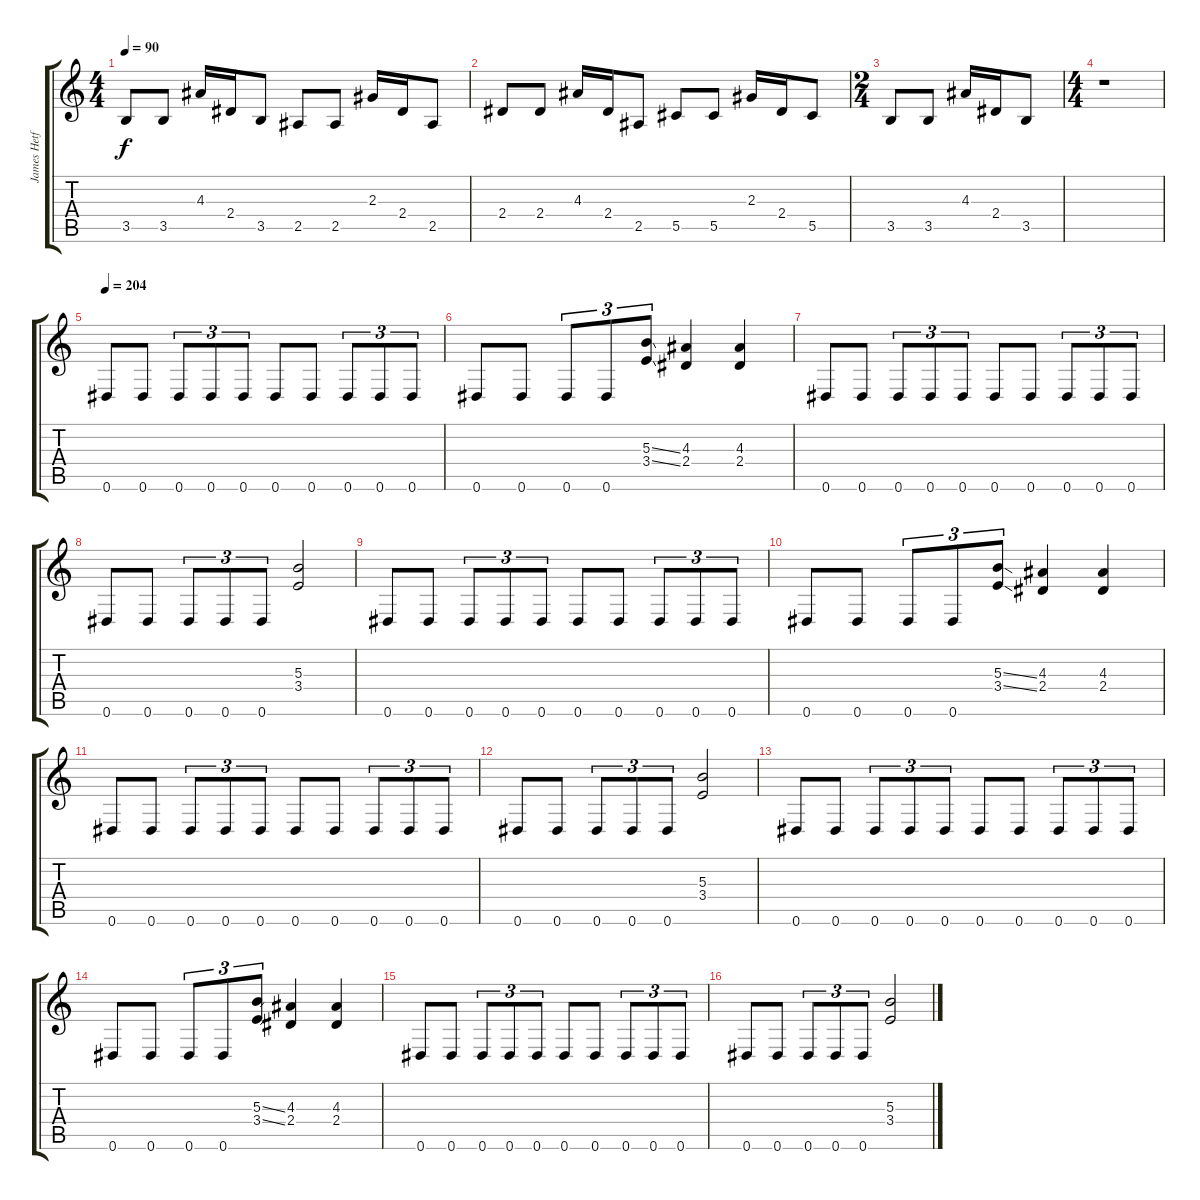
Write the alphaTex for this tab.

\track ("James Hetfield (Distortion Guitar)" "James Hetf") {instrument distortionguitar}
\staff {score tabs}
\tuning (Eb4 Bb3 Gb3 Db3 Ab2 Eb2) {hide}
\ts (4 4)
\tempo 90
\clef g2
\ks c
3.5.8{dy f} 3.5.8 4.3.16 2.4.16 3.5.8 2.5.8 2.5.8 2.3.16 2.4.16 2.5.8 |
2.4.8 2.4.8 4.3.16 2.4.16 2.5.8 5.5.8 5.5.8 2.3.16 2.4.16 5.5.8 |
\ts (2 4)
3.5.8 3.5.8 4.3.16 2.4.16 3.5.8 |
\ts (4 4)
r.1 |
\tempo 204
0.6.8 0.6.8 0.6.8{tu (3 2)} 0.6.8{tu (3 2)} 0.6.8{tu (3 2)} 0.6.8 0.6.8 0.6.8{tu (3 2)} 0.6.8{tu (3 2)} 0.6.8{tu (3 2)} |
0.6.8 0.6.8 0.6.8{tu (3 2)} 0.6.8{tu (3 2)} (5.3{ss} 3.4{ss}).8{tu (3 2)} (4.3 2.4).4 (4.3 2.4).4 |
0.6.8 0.6.8 0.6.8{tu (3 2)} 0.6.8{tu (3 2)} 0.6.8{tu (3 2)} 0.6.8 0.6.8 0.6.8{tu (3 2)} 0.6.8{tu (3 2)} 0.6.8{tu (3 2)} |
0.6.8 0.6.8 0.6.8{tu (3 2)} 0.6.8{tu (3 2)} 0.6.8{tu (3 2)} (5.3 3.4).2 |
0.6.8 0.6.8 0.6.8{tu (3 2)} 0.6.8{tu (3 2)} 0.6.8{tu (3 2)} 0.6.8 0.6.8 0.6.8{tu (3 2)} 0.6.8{tu (3 2)} 0.6.8{tu (3 2)} |
0.6.8 0.6.8 0.6.8{tu (3 2)} 0.6.8{tu (3 2)} (5.3{ss} 3.4{ss}).8{tu (3 2)} (4.3 2.4).4 (4.3 2.4).4 |
0.6.8 0.6.8 0.6.8{tu (3 2)} 0.6.8{tu (3 2)} 0.6.8{tu (3 2)} 0.6.8 0.6.8 0.6.8{tu (3 2)} 0.6.8{tu (3 2)} 0.6.8{tu (3 2)} |
0.6.8 0.6.8 0.6.8{tu (3 2)} 0.6.8{tu (3 2)} 0.6.8{tu (3 2)} (5.3 3.4).2 |
0.6.8 0.6.8 0.6.8{tu (3 2)} 0.6.8{tu (3 2)} 0.6.8{tu (3 2)} 0.6.8 0.6.8 0.6.8{tu (3 2)} 0.6.8{tu (3 2)} 0.6.8{tu (3 2)} |
0.6.8 0.6.8 0.6.8{tu (3 2)} 0.6.8{tu (3 2)} (5.3{ss} 3.4{ss}).8{tu (3 2)} (4.3 2.4).4 (4.3 2.4).4 |
0.6.8 0.6.8 0.6.8{tu (3 2)} 0.6.8{tu (3 2)} 0.6.8{tu (3 2)} 0.6.8 0.6.8 0.6.8{tu (3 2)} 0.6.8{tu (3 2)} 0.6.8{tu (3 2)} |
0.6.8 0.6.8 0.6.8{tu (3 2)} 0.6.8{tu (3 2)} 0.6.8{tu (3 2)} (5.3 3.4).2
